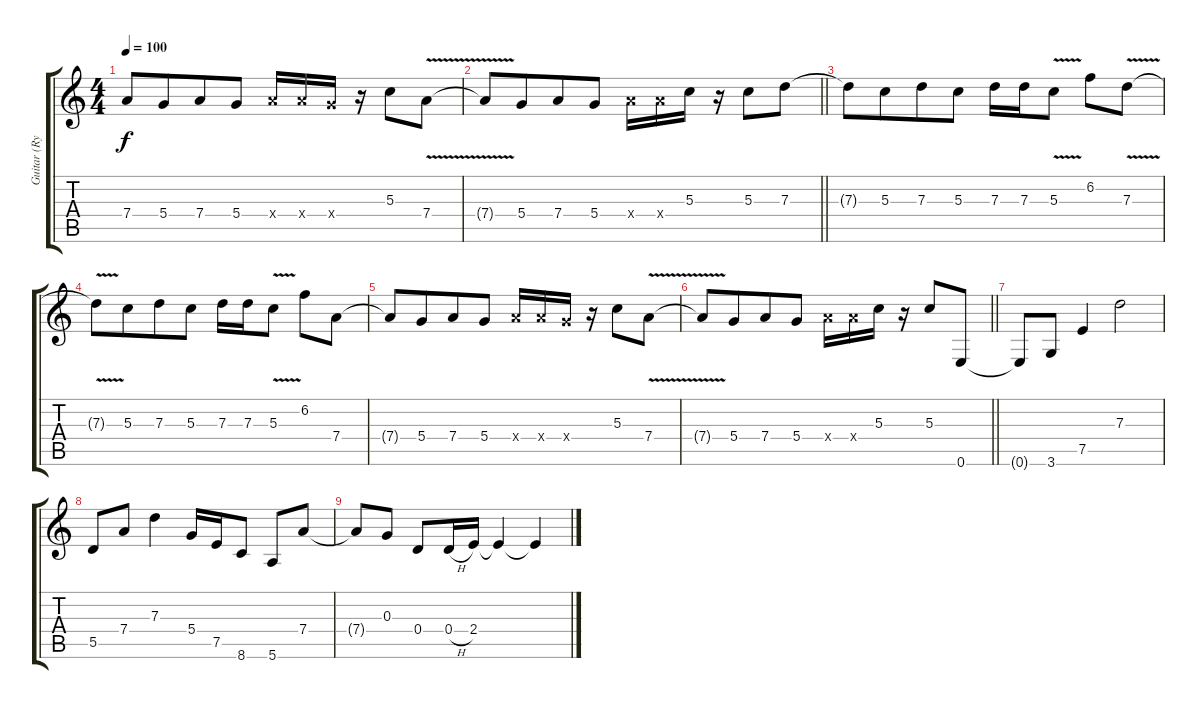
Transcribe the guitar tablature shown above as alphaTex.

\track ("Guitar (Rythem)" "Guitar (Ry") {instrument overdrivenguitar}
\staff {score tabs}
\tuning (E4 B3 G3 D3 A2 E2) {hide}
\ts (4 4)
\tempo 100
\clef g2
\ks c
7.4{t}.8{dy f} 5.4.8{beam merge} 7.4.8 5.4.8 7.4{x}.16 7.4{x}.16 5.4{x}.16 r.16 5.3.8 7.4{v}.8 |
\barLineRight lightlight
7.4{t}.8 5.4.8{beam merge} 7.4.8 5.4.8 7.4{x}.16 7.4{x}.16 5.3.16 r.16 5.3.8 7.3.8 |
7.3{t}.8 5.3.8{beam merge} 7.3.8 5.3.8 7.3.16 7.3.16 5.3{v}.8 6.2.8 7.3{v}.8 |
7.3{t}.8 5.3.8{beam merge} 7.3.8 5.3.8 7.3.16 7.3.16 5.3{v}.8 6.2.8 7.4.8 |
7.4{t}.8 5.4.8{beam merge} 7.4.8 5.4.8 7.4{x}.16 7.4{x}.16 5.4{x}.16 r.16 5.3.8 7.4{v}.8 |
\barLineRight lightlight
7.4{t}.8 5.4.8{beam merge} 7.4.8 5.4.8 7.4{x}.16 7.4{x}.16 5.3.16 r.16 5.3.8 0.6.8 |
0.6{t}.8 3.6.8 7.5.4 7.3.2 |
5.5.8 7.4.8 7.3.4 5.4.16 7.5.16 8.6.8 5.6.8 7.4.8 |
7.4{t}.8 0.3.8 0.4.8 0.4{h}.16 2.4.16 2.4{t}.4 2.4{t}.4
